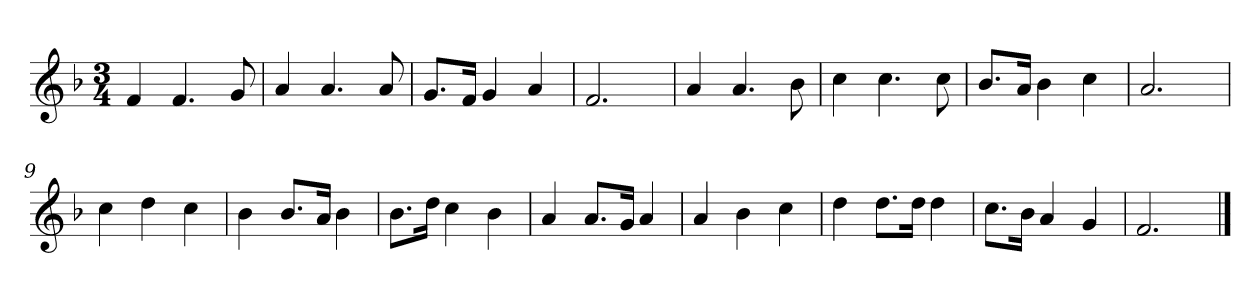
**kern
*part1
*staff1
*clefG2
*k[b-]
*F:
*M3/4
*MM120
=1
4f
4.f
8g
=2
4a
4.a
8a
=3
8.g/L
16f/Jk
4g
4a
=4
2.f
=5
4a
4.a
8b-
=6
4cc
4.cc
8cc
=7
8.b-/L
16a/Jk
4b-
4cc
=8
2.a
=9
4cc
4dd
4cc
=10
4b-
8.b-/L
16a/Jk
4b-
=11
8.b-\L
16dd\Jk
4cc
4b-
=12
4a
8.a/L
16g/Jk
4a
=13
4a
4b-
4cc
=14
4dd
8.dd\L
16dd\Jk
4dd
=15
8.cc\L
16b-\Jk
4a
4g
=16
2.f
==
*-
